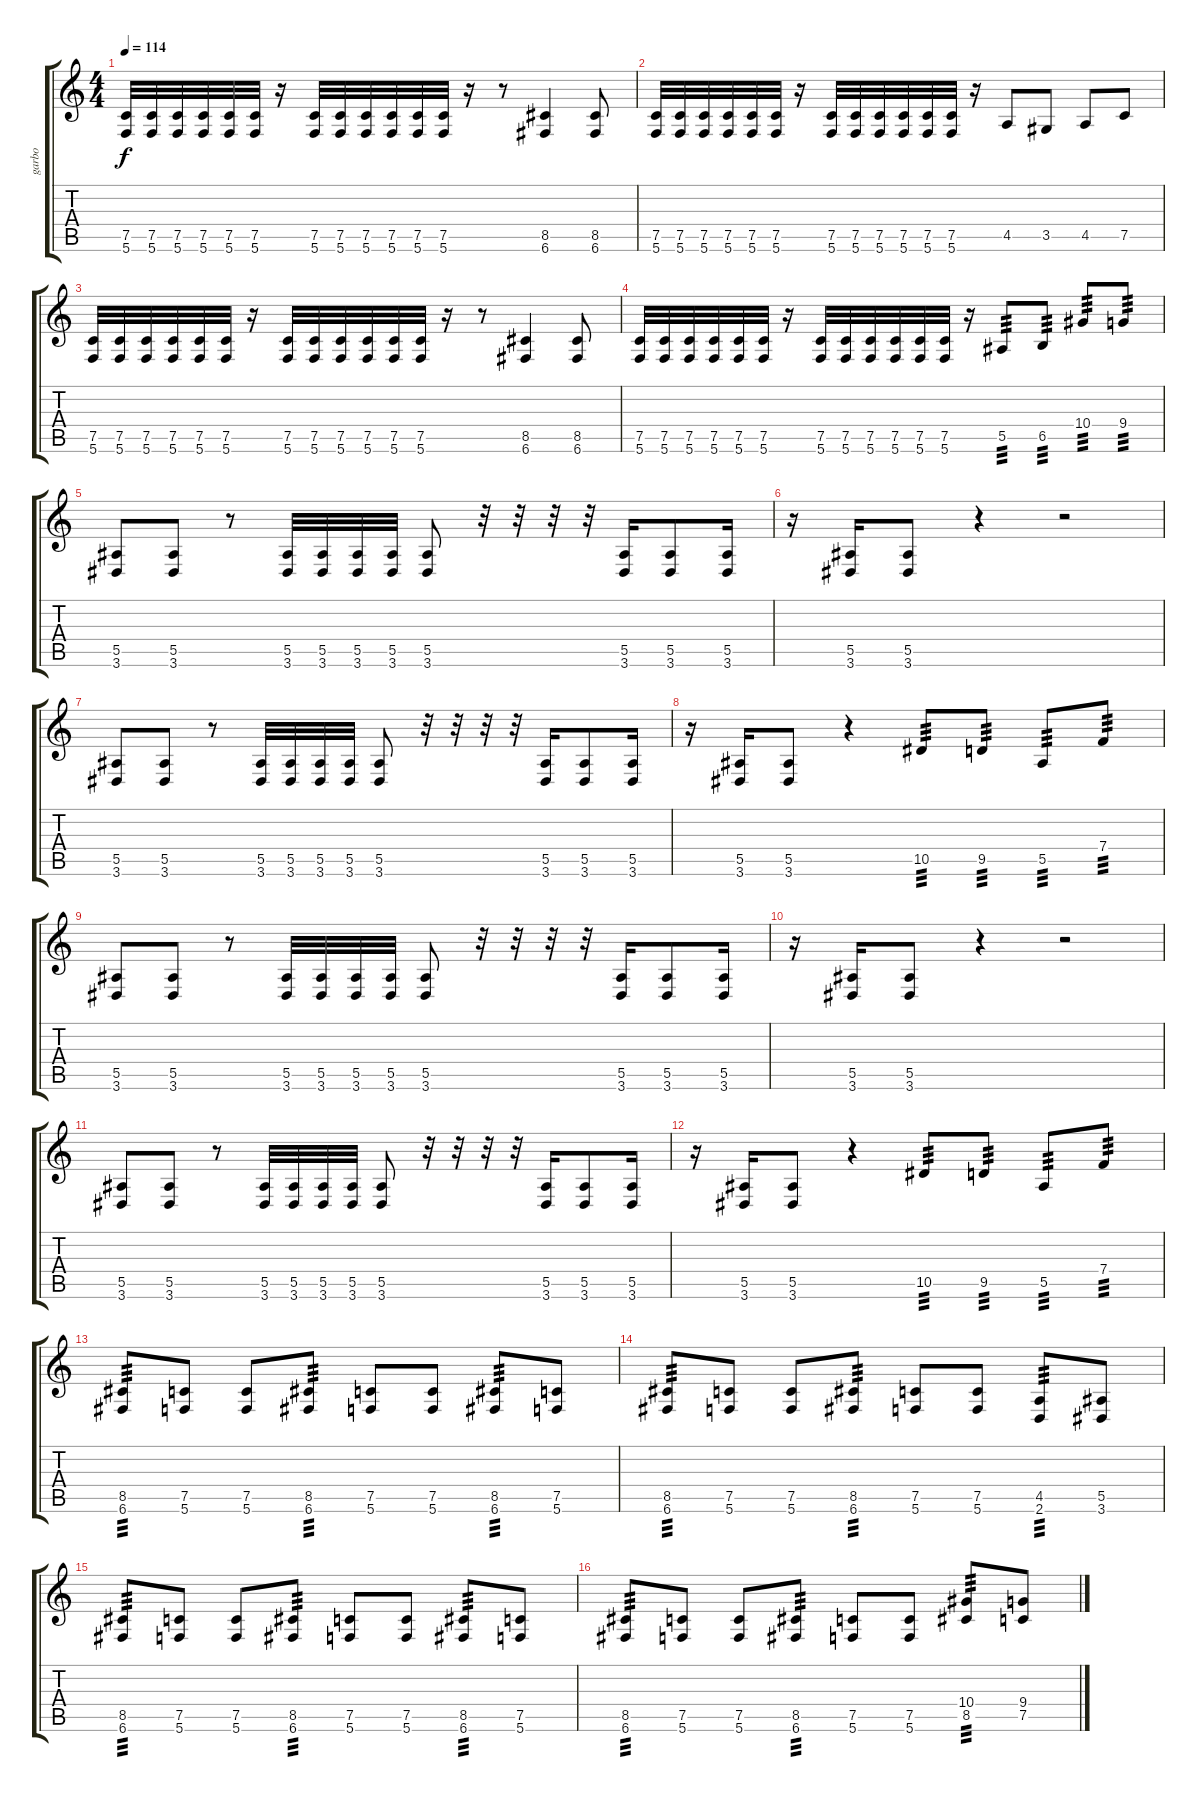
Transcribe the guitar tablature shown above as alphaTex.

\track ("garbo" "garbo") {solo instrument overdrivenguitar}
\staff {score tabs}
\tuning (C4 G3 Eb3 Bb2 F2 C2) {hide}
\ts (4 4)
\tempo 114
\clef g2
\ks c
(7.5 5.6).32{dy f} (7.5 5.6).32 (7.5 5.6).32 (7.5 5.6).32 (7.5 5.6).32 (7.5 5.6).32 r.16 (7.5 5.6).32 (7.5 5.6).32 (7.5 5.6).32 (7.5 5.6).32 (7.5 5.6).32 (7.5 5.6).32 r.16 r.8 (8.5 6.6).4 (8.5 6.6).8 |
(7.5 5.6).32 (7.5 5.6).32 (7.5 5.6).32 (7.5 5.6).32 (7.5 5.6).32 (7.5 5.6).32 r.16 (7.5 5.6).32 (7.5 5.6).32 (7.5 5.6).32 (7.5 5.6).32 (7.5 5.6).32 (7.5 5.6).32 r.16 4.5.8 3.5.8 4.5.8 7.5.8 |
(7.5 5.6).32 (7.5 5.6).32 (7.5 5.6).32 (7.5 5.6).32 (7.5 5.6).32 (7.5 5.6).32 r.16 (7.5 5.6).32 (7.5 5.6).32 (7.5 5.6).32 (7.5 5.6).32 (7.5 5.6).32 (7.5 5.6).32 r.16 r.8 (8.5 6.6).4 (8.5 6.6).8 |
(7.5 5.6).32 (7.5 5.6).32 (7.5 5.6).32 (7.5 5.6).32 (7.5 5.6).32 (7.5 5.6).32 r.16 (7.5 5.6).32 (7.5 5.6).32 (7.5 5.6).32 (7.5 5.6).32 (7.5 5.6).32 (7.5 5.6).32 r.16 5.5.8{tp 3} 6.5.8{tp 3} 10.4.8{tp 3} 9.4.8{tp 3} |
(5.5 3.6).8 (5.5 3.6).8 r.8 (5.5 3.6).32 (5.5 3.6).32 (5.5 3.6).32 (5.5 3.6).32 (5.5 3.6).8 r.32 r.32 r.32 r.32 (5.5 3.6).16 (5.5 3.6).8 (5.5 3.6).16 |
r.16 (5.5 3.6).16 (5.5 3.6).8 r.4 r.2 |
(5.5 3.6).8 (5.5 3.6).8 r.8 (5.5 3.6).32 (5.5 3.6).32 (5.5 3.6).32 (5.5 3.6).32 (5.5 3.6).8 r.32 r.32 r.32 r.32 (5.5 3.6).16 (5.5 3.6).8 (5.5 3.6).16 |
r.16 (5.5 3.6).16 (5.5 3.6).8 r.4 10.5.8{tp 3} 9.5.8{tp 3} 5.5.8{tp 3} 7.4.8{tp 3} |
(5.5 3.6).8 (5.5 3.6).8 r.8 (5.5 3.6).32 (5.5 3.6).32 (5.5 3.6).32 (5.5 3.6).32 (5.5 3.6).8 r.32 r.32 r.32 r.32 (5.5 3.6).16 (5.5 3.6).8 (5.5 3.6).16 |
r.16 (5.5 3.6).16 (5.5 3.6).8 r.4 r.2 |
(5.5 3.6).8 (5.5 3.6).8 r.8 (5.5 3.6).32 (5.5 3.6).32 (5.5 3.6).32 (5.5 3.6).32 (5.5 3.6).8 r.32 r.32 r.32 r.32 (5.5 3.6).16 (5.5 3.6).8 (5.5 3.6).16 |
r.16 (5.5 3.6).16 (5.5 3.6).8 r.4 10.5.8{tp 3} 9.5.8{tp 3} 5.5.8{tp 3} 7.4.8{tp 3} |
(8.5 6.6).8{tp 3} (7.5 5.6).8 (7.5 5.6).8 (8.5 6.6).8{tp 3} (7.5 5.6).8 (7.5 5.6).8 (8.5 6.6).8{tp 3} (7.5 5.6).8 |
(8.5 6.6).8{tp 3} (7.5 5.6).8 (7.5 5.6).8 (8.5 6.6).8{tp 3} (7.5 5.6).8 (7.5 5.6).8 (4.5 2.6).8{tp 3} (5.5 3.6).8 |
(8.5 6.6).8{tp 3} (7.5 5.6).8 (7.5 5.6).8 (8.5 6.6).8{tp 3} (7.5 5.6).8 (7.5 5.6).8 (8.5 6.6).8{tp 3} (7.5 5.6).8 |
(8.5 6.6).8{tp 3} (7.5 5.6).8 (7.5 5.6).8 (8.5 6.6).8{tp 3} (7.5 5.6).8 (7.5 5.6).8 (10.4 8.5).8{tp 3} (9.4 7.5).8
